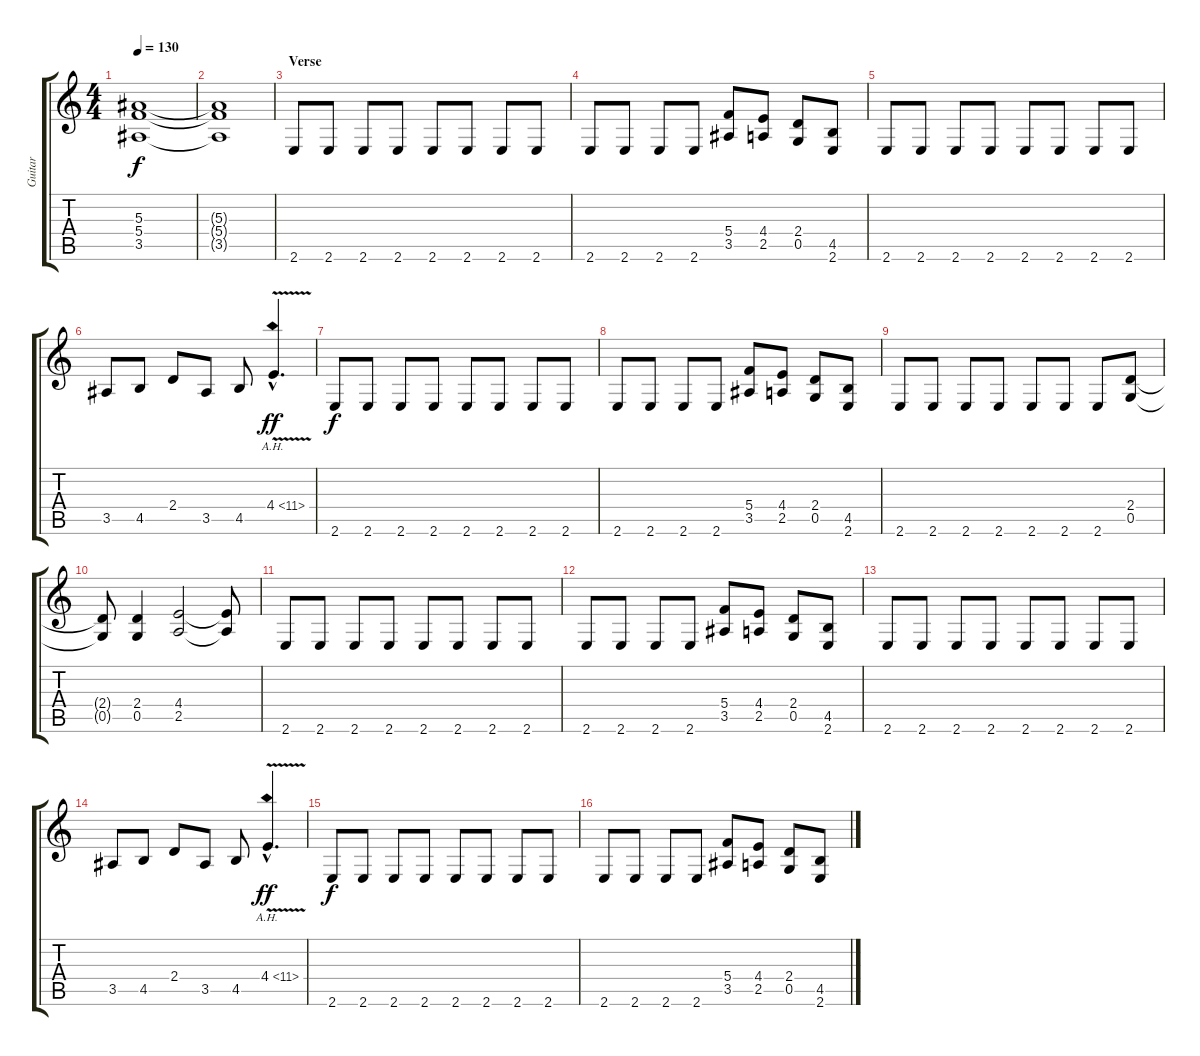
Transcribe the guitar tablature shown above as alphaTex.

\track ("Guitar" "Guitar") {instrument distortionguitar}
\staff {score tabs}
\tuning (D4 A3 F3 C3 G2 D2) {hide}
\ts (4 4)
\tempo 130
\clef g2
\ks c
(5.3 5.4 3.5).1{dy f} |
(5.3{t} 5.4{t} 3.5{t}).1 |
\section ("" "Verse")
2.6.8 2.6.8 2.6.8 2.6.8 2.6.8 2.6.8 2.6.8 2.6.8 |
2.6.8 2.6.8 2.6.8 2.6.8 (5.4 3.5).8 (4.4 2.5).8 (2.4 0.5).8 (4.5 2.6).8 |
2.6.8 2.6.8 2.6.8 2.6.8 2.6.8 2.6.8 2.6.8 2.6.8 |
3.5.8 4.5.8 2.4.8 3.5.8 4.5.8 4.4{ah 7 v hac}.4{d dy ff} |
2.6.8{dy f} 2.6.8 2.6.8 2.6.8 2.6.8 2.6.8 2.6.8 2.6.8 |
2.6.8 2.6.8 2.6.8 2.6.8 (5.4 3.5).8 (4.4 2.5).8 (2.4 0.5).8 (4.5 2.6).8 |
2.6.8 2.6.8 2.6.8 2.6.8 2.6.8 2.6.8 2.6.8 (2.4 0.5).8 |
(2.4{t} 0.5{t}).8 (2.4 0.5).4 (4.4 2.5).2 (4.4{t} 2.5{t}).8 |
2.6.8 2.6.8 2.6.8 2.6.8 2.6.8 2.6.8 2.6.8 2.6.8 |
2.6.8 2.6.8 2.6.8 2.6.8 (5.4 3.5).8 (4.4 2.5).8 (2.4 0.5).8 (4.5 2.6).8 |
2.6.8 2.6.8 2.6.8 2.6.8 2.6.8 2.6.8 2.6.8 2.6.8 |
3.5.8 4.5.8 2.4.8 3.5.8 4.5.8 4.4{ah 7 v hac}.4{d dy ff} |
2.6.8{dy f} 2.6.8 2.6.8 2.6.8 2.6.8 2.6.8 2.6.8 2.6.8 |
2.6.8 2.6.8 2.6.8 2.6.8 (5.4 3.5).8 (4.4 2.5).8 (2.4 0.5).8 (4.5 2.6).8
